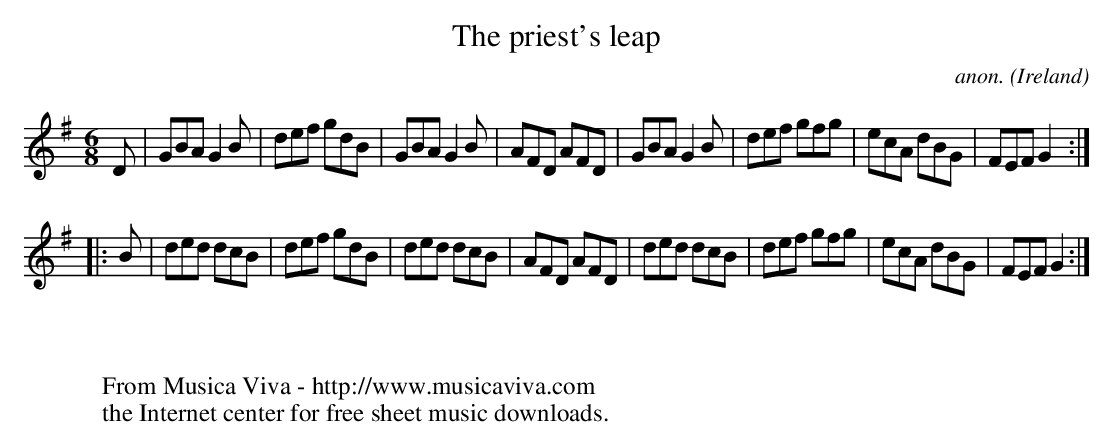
X:1
T:The priest's leap
C:anon.
O:Ireland
M:6/8
L:1/8
K:G
D|GBA G2B|def gdB|GBA G2B|AFD AFD|GBA G2B|def gfg|ecA dBG|FEF G2:|
|:B|ded dcB|def gdB|ded dcB|AFD AFD|ded dcB|def gfg|ecA dBG|FEF G2:|
W:
W:
W: From Musica Viva - http://www.musicaviva.com
W: the Internet center for free sheet music downloads.
